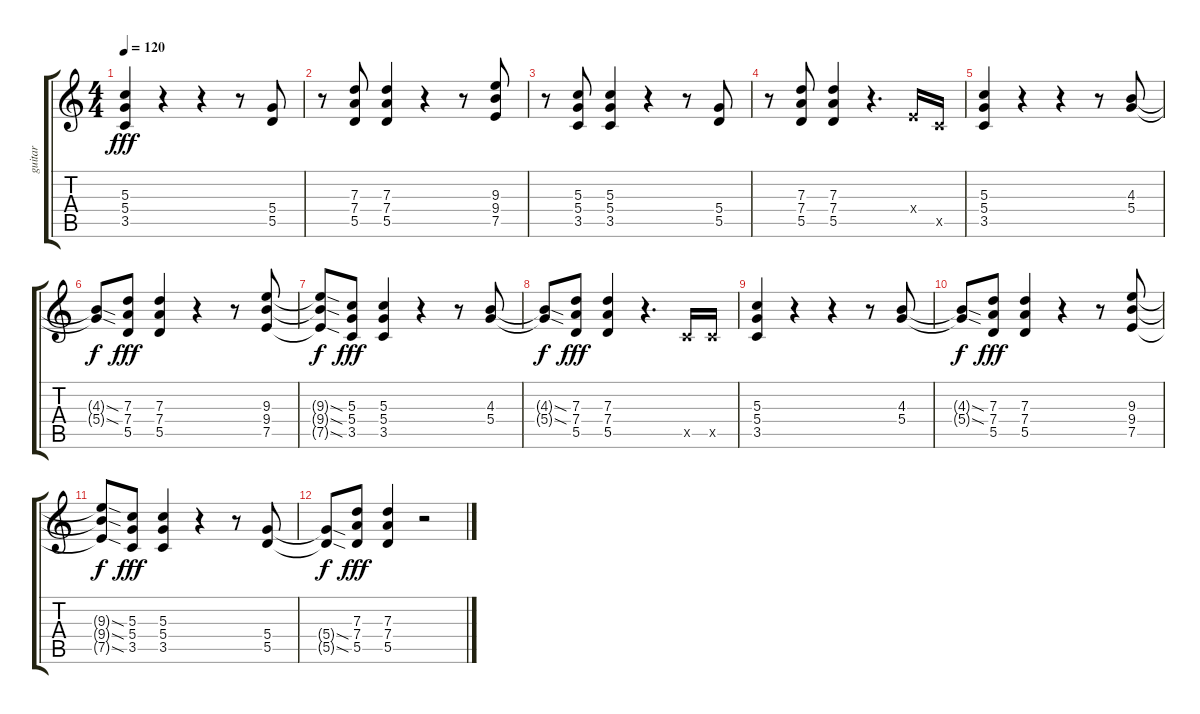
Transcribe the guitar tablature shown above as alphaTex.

\track ("guitar" "guitar") {instrument distortionguitar}
\staff {score tabs}
\tuning (E4 B3 G3 D3 A2 E2) {hide}
\ts (4 4)
\tempo 120
\clef g2
\ks c
(5.3 5.4 3.5).4{dy fff} r.4 r.4 r.8 (5.4 5.5).8 |
r.8 (7.3 7.4 5.5).8 (7.3 7.4 5.5).4 r.4 r.8 (9.3 9.4 7.5).8 |
r.8 (5.3 5.4 3.5).8 (5.3 5.4 3.5).4 r.4 r.8 (5.4 5.5).8 |
r.8 (7.3 7.4 5.5).8 (7.3 7.4 5.5).4 r.4{d} 2.4{x}.16 3.5{x}.16 |
(5.3 5.4 3.5).4 r.4 r.4 r.8 (4.3 5.4).8 |
(4.3{sod t} 5.4{sod t}).8{dy f} (7.3 7.4 5.5).8{dy fff} (7.3 7.4 5.5).4 r.4 r.8 (9.3 9.4 7.5).8 |
(9.3{sod t} 9.4{sod t} 7.5{sod t}).8{dy f} (5.3 5.4 3.5).8{dy fff} (5.3 5.4 3.5).4 r.4 r.8 (4.3 5.4).8 |
(4.3{sod t} 5.4{sod t}).8{dy f} (7.3 7.4 5.5).8{dy fff} (7.3 7.4 5.5).4 r.4{d} 3.5{x}.16 3.5{x}.16 |
(5.3 5.4 3.5).4 r.4 r.4 r.8 (4.3 5.4).8 |
(4.3{sod t} 5.4{sod t}).8{dy f} (7.3 7.4 5.5).8{dy fff} (7.3 7.4 5.5).4 r.4 r.8 (9.3 9.4 7.5).8 |
(9.3{sod t} 9.4{sod t} 7.5{sod t}).8{dy f} (5.3 5.4 3.5).8{dy fff} (5.3 5.4 3.5).4 r.4 r.8 (5.4 5.5).8 |
(5.4{sod t} 5.5{sod t}).8{dy f} (7.3 7.4 5.5).8{dy fff} (7.3 7.4 5.5).4 r.2
